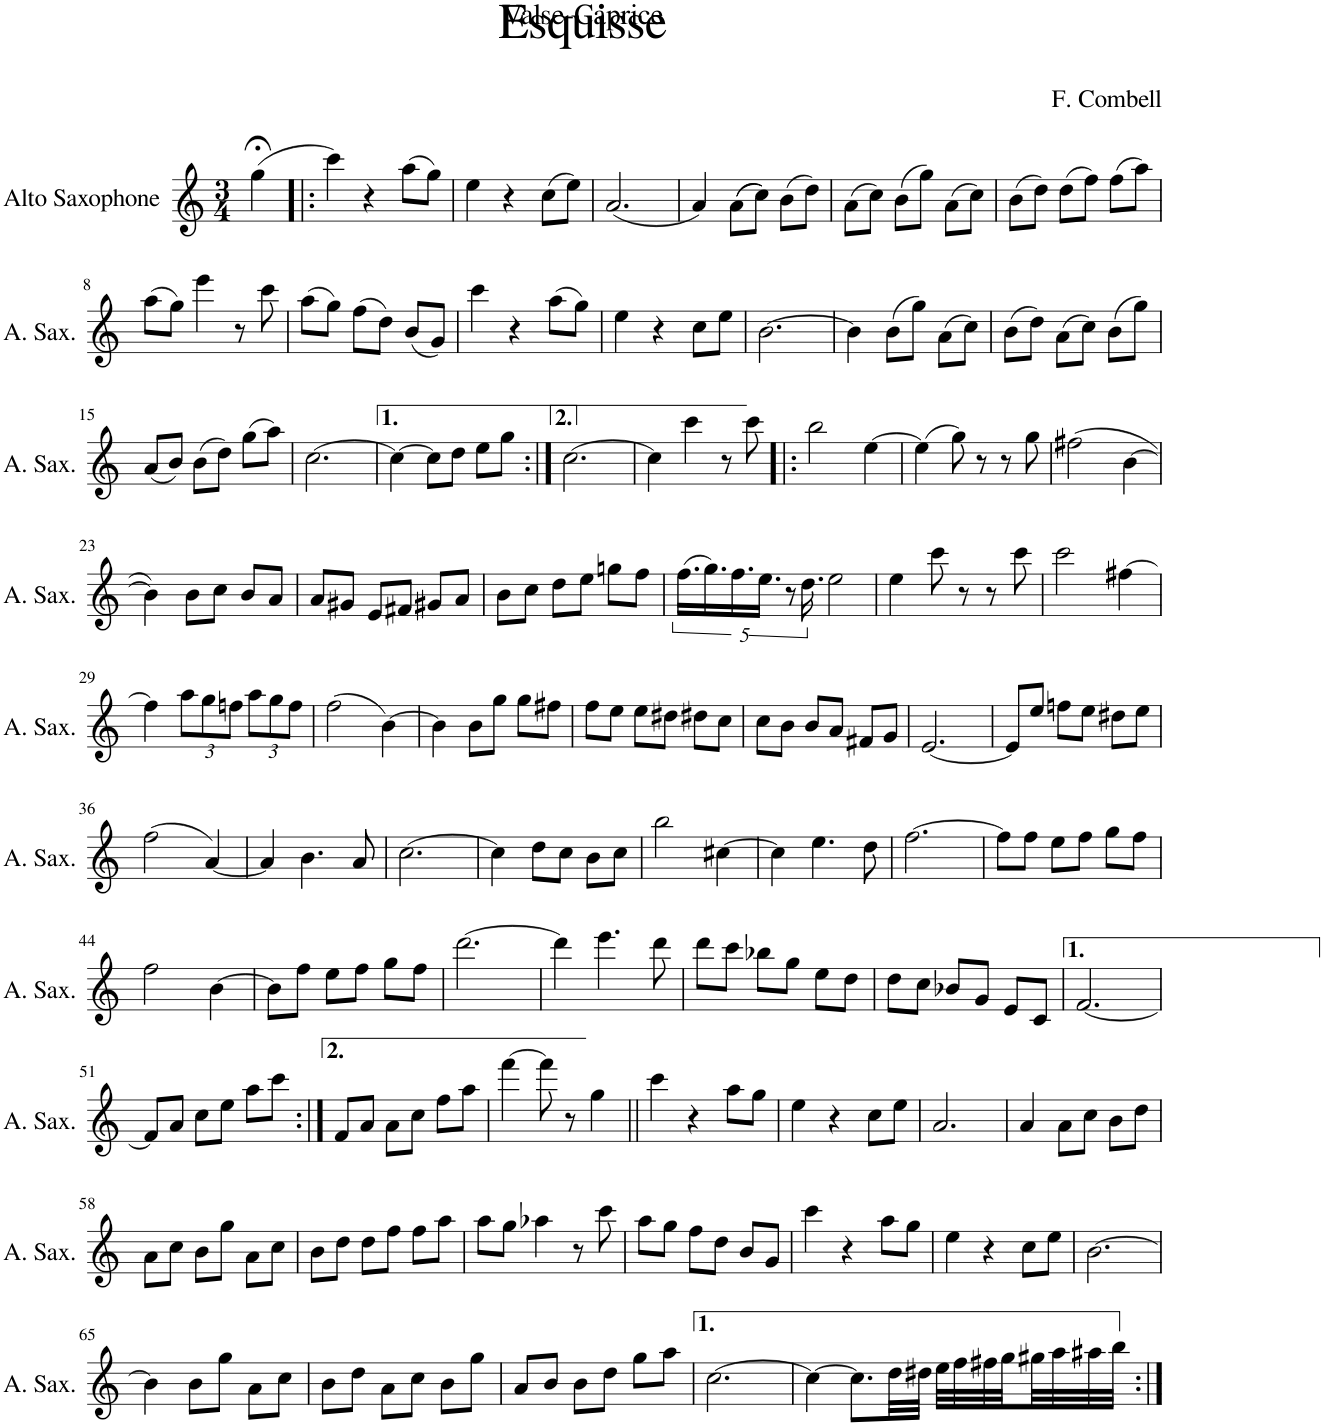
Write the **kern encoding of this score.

**kern
*part1
*staff1
*I"Alto Saxophone
*I'A. Sax.
*clefG2
*Trd5c9
*k[]
*M3/4
=1
(4gg;<\
=2!|:
4ccc\)
4r
(8aa\L
8gg\J)
=3
4ee\
4r
(8cc\L
8ee\J)
=4
(2.a/
=5
4a/)
((8a\L
8cc\J))
(8b\L
8dd\J)
=6
(8a\L
8cc\J)
(8b\L
8gg\J)
(8a\L
8cc\J)
=7
(8b\L
8dd\J)
(8dd\L
8ff\J)
(8ff\L
8aa\J)
!!LO:LB:g=z
=8
(8aa\L
8gg\J)
4eee\
8r
8ccc\
=9
(8aa\L
8gg\J)
(8ff\L
8dd\J)
(8b/L
8g/J)
=10
4ccc\
4r
(8aa\L
8gg\J)
=11
4ee\
4r
8cc\L
8ee\J
=12
[2.b\
=13
4b\]
(8b\L
8gg\J)
(8a\L
8cc\J)
=14
(8b\L
8dd\J)
(8a\L
8cc\J)
(8b\L
8gg\J)
!!LO:LB:g=z
=15
(8a/L
8b/J)
(8b\L
8dd\J)
(8gg\L
8aa\J)
=16
[2.cc\
=17
4cc\_
8cc\L]
8dd\J
8ee\L
8gg\J
=18:|!
[2.cc\
=19
4cc\]
4ccc\
8r
8ccc\
=20!|:
2bb\
[4ee\
=21
(4ee\]
8gg\)
8r
8r
8gg\
=22
(2ff#X\
[4b\
!!LO:LB:g=z
=23
4b\])
8b\L
8cc\J
8b/L
8a/J
=24
8a/L
8g#X/J
8e/L
8f#X/J
8g#X/L
8a/J
=25
8b\L
8cc\J
8dd\L
8ee\J
8ggn\L
8ff\J
=26
(20.ff\LL
20.gg\)
20.ff\
[40ee\JJ
8r
20ee\JJ]
20.dd\
[40%7ee\
5ee\_
=27
4ee\
8ee\]
8ccc\
8r
8r
8ccc\
=28
2ccc\
[4ff#X\
!!LO:LB:g=z
=29
4ff#\]
*Xbrackettup
12aa\L
12gg\
12ffn\J
12aa\L
12gg\
12ff\J
=30
(2ff\
[4b\)
=31
4b\]
8b\L
8gg\J
8gg\L
8ff#X\J
=32
8ff\L
8ee\J
8ee\L
8dd#X\J
8dd#X\L
8cc\J
=33
8cc\L
8b\J
8b/L
8a/J
8f#X/L
8g/J
=34
[2.e/
=35
8e/L]
8ee/J
8ffn\L
8ee\J
8dd#X\L
8ee\J
!!LO:LB:g=z
=36
(2ff\
[4a/)
=37
4a/]
4.b\
8a/
=38
[2.cc\
=39
4cc\]
8dd\L
8cc\J
8b\L
8cc\J
=40
2bb\
[4cc#X\
=41
4cc#\]
4.ee\
8dd\
=42
[2.ff\
=43
8ff\L]
8ff\J
8ee\L
8ff\J
8gg\L
8ff\J
!!LO:LB:g=z
=44
2ff\
[4b\
=45
8b\L]
8ff\J
8ee\L
8ff\J
8gg\L
8ff\J
=46
[2.ddd\
=47
4ddd\]
4.eee\
8ddd\
=48
8ddd\L
8ccc\J
8bb-X\L
8gg\J
8ee\L
8dd\J
=49
8dd\L
8cc\J
8b-X/L
8g/J
8e/L
8c/J
=50
[2.f/
!!LO:LB:g=z
=51
8f/L]
8a/J
8cc\L
8ee\J
8aa\L
8ccc\J
=52:|!
8f/L
8a/J
8a\L
8cc\J
8ff\L
8aa\J
=53
[4fff\
8fff\]
8r
4gg\
=54||
4ccc\
4r
8aa\L
8gg\J
=55
4ee\
4r
8cc\L
8ee\J
=56
2.a/
=57
4a/
8a\L
8cc\J
8b\L
8dd\J
!!LO:LB:g=z
=58
8a\L
8cc\J
8b\L
8gg\J
8a\L
8cc\J
=59
8b\L
8dd\J
8dd\L
8ff\J
8ff\L
8aa\J
=60
8aa\L
8gg\J
4aa-X\
8r
8ccc\
=61
8aa\L
8gg\J
8ff\L
8dd\J
8b/L
8g/J
=62
4ccc\
4r
8aa\L
8gg\J
=63
4ee\
4r
8cc\L
8ee\J
=64
[2.b\
!!LO:LB:g=z
=65
4b\]
8b\L
8gg\J
8a\L
8cc\J
=66
8b\L
8dd\J
8a\L
8cc\J
8b\L
8gg\J
=67
8a/L
8b/J
8b\L
8dd\J
8gg\L
8aa\J
=68
[2.cc\
=69
4cc\_
8.cc\L]
32dd\LL
32dd#X\JJJ
32ee\LLL
32ff\
32ff#X\
32gg\
32gg#X\
32aa\
32aa#X\
32bb\JJJ
=:|!
*-
